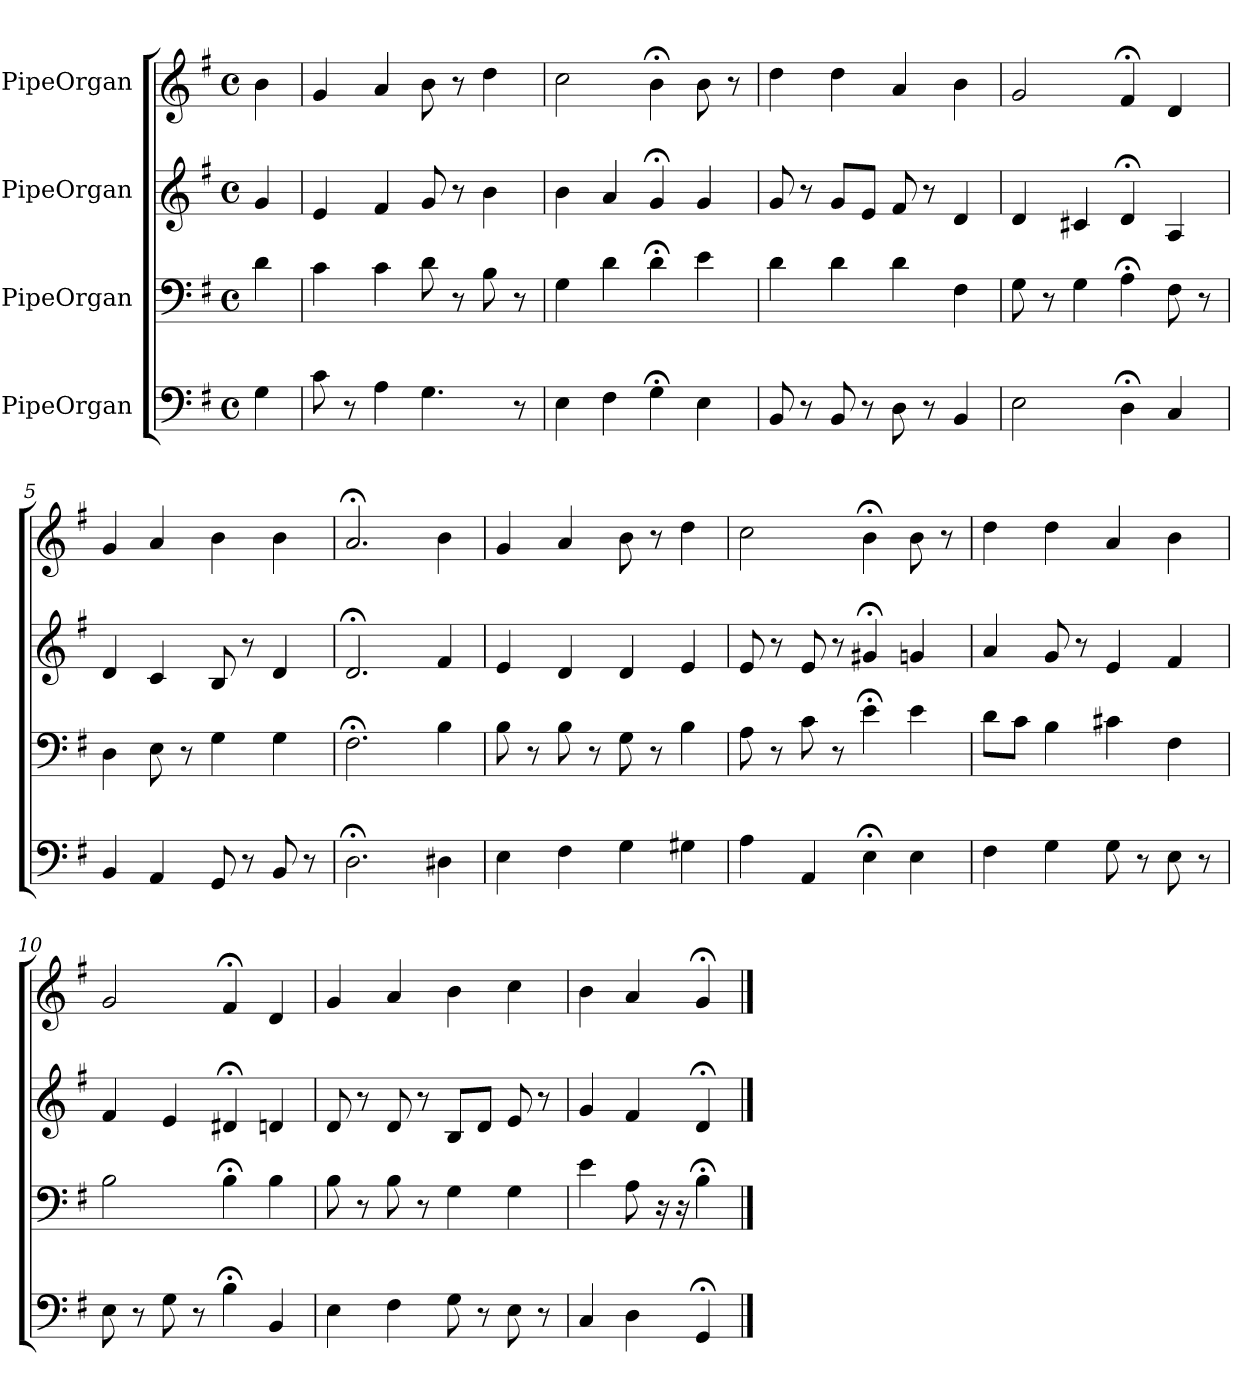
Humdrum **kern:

**kern	**kern	**kern	**kern
*part4	*part3	*part2	*part1
*staff4	*staff3	*staff2	*staff1
*I"PipeOrgan	*I"PipeOrgan	*I"PipeOrgan	*I"PipeOrgan
*k[f#]	*k[f#]	*k[f#]	*k[f#]
*G:	*G:	*G:	*G:
*M4/4	*M4/4	*M4/4	*M4/4
*met(c)	*met(c)	*met(c)	*met(c)
*MM60	*MM60	*MM60	*MM60
=	=	=	=
4G	4d	4g	4b
=1	=1	=1	=1
8c	4c	4e	4g
8r	.	.	.
4A	4c	4f#	4a
4.G	8d	8g	8b
.	8r	8r	8r
.	8B	4b	4dd
8r	8r	.	.
=2	=2	=2	=2
4E	4G	4b	2cc
4F#	4d	4a	.
4G;<	4d;<	4g;<	4b;<
4E	4e	4g	8b
.	.	.	8r
=3	=3	=3	=3
8BB	4d	8g	4dd
8r	.	8r	.
8BB	4d	8gL	4dd
8r	.	8eJ	.
8D	4d	8f#	4a
8r	.	8r	.
4BB	4F#	4d	4b
=4	=4	=4	=4
2E	8G	4d	2g
.	8r	.	.
.	4G	4c#X	.
4D;<	4A;<	4d;<	4f#;<
4C	8F#	4A	4d
.	8r	.	.
=5	=5	=5	=5
4BB	4D	4d	4g
4AA	8E	4c	4a
.	8r	.	.
8GG	4G	8B	4b
8r	.	8r	.
8BB	4G	4d	4b
8r	.	.	.
=6	=6	=6	=6
2.D;<	2.F#;<	2.d;<	2.a;<
4D#X	4B	4f#	4b
=7	=7	=7	=7
4E	8B	4e	4g
.	8r	.	.
4F#	8B	4d	4a
.	8r	.	.
4G	8G	4d	8b
.	8r	.	8r
4G#X	4B	4e	4dd
=8	=8	=8	=8
4A	8A	8e	2cc
.	8r	8r	.
4AA	8c	8e	.
.	8r	8r	.
4E;<	4e;<	4g#X;<	4b;<
4E	4e	4gn	8b
.	.	.	8r
=9	=9	=9	=9
4F#	8dL	4a	4dd
.	8cJ	.	.
4G	4B	8g	4dd
.	.	8r	.
8G	4c#X	4e	4a
8r	.	.	.
8E	4F#	4f#	4b
8r	.	.	.
=10	=10	=10	=10
8E	2B	4f#	2g
8r	.	.	.
8G	.	4e	.
8r	.	.	.
4B;<	4B;<	4d#X;<	4f#;<
4BB	4B	4dn	4d
=11	=11	=11	=11
4E	8B	8d	4g
.	8r	8r	.
4F#	8B	8d	4a
.	8r	8r	.
8G	4G	8BL	4b
8r	.	8dJ	.
8E	4G	8e	4cc
8r	.	8r	.
=12	=12	=12	=12
4C	4e	4g	4b
4D	8A	4f#	4a
.	16r	.	.
.	16r	.	.
4GG;<	4B;<	4d;<	4g;<
==	==	==	==
*-	*-	*-	*-
